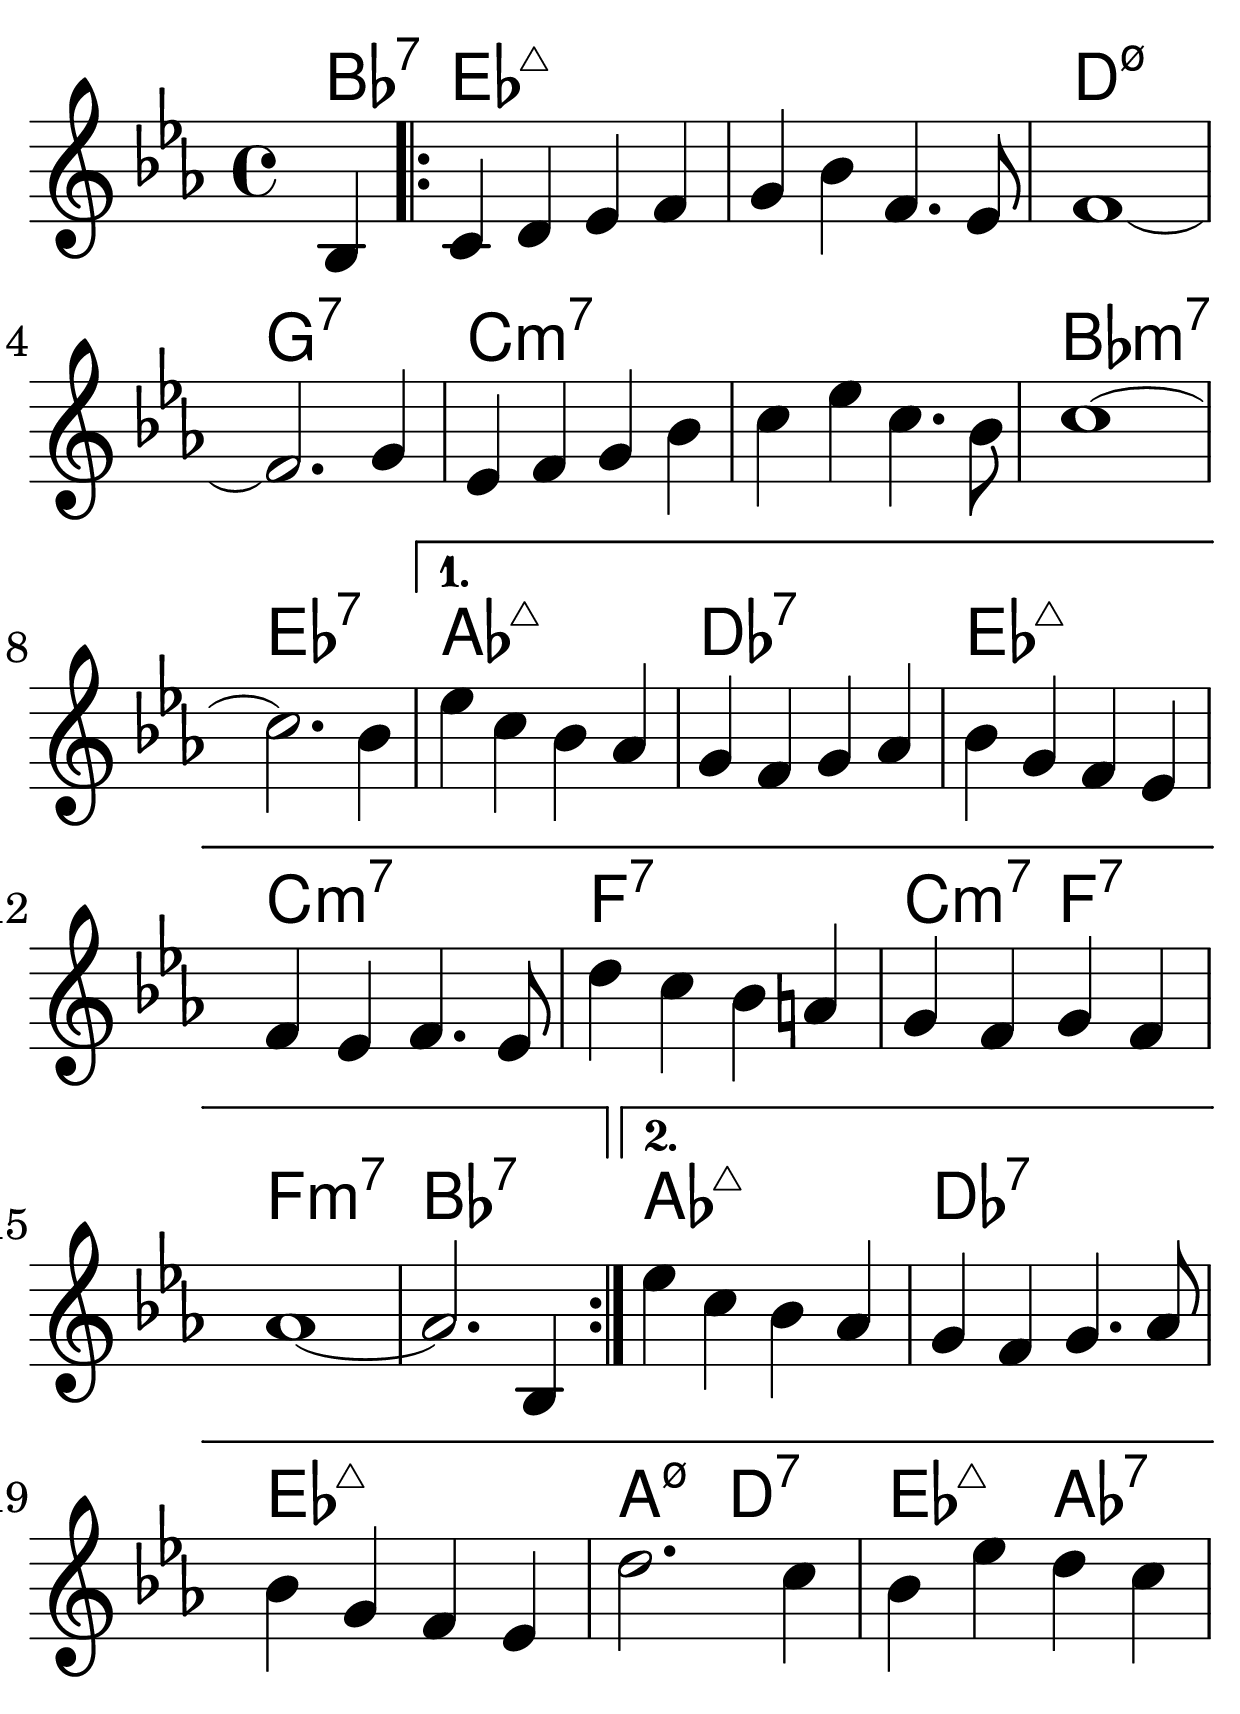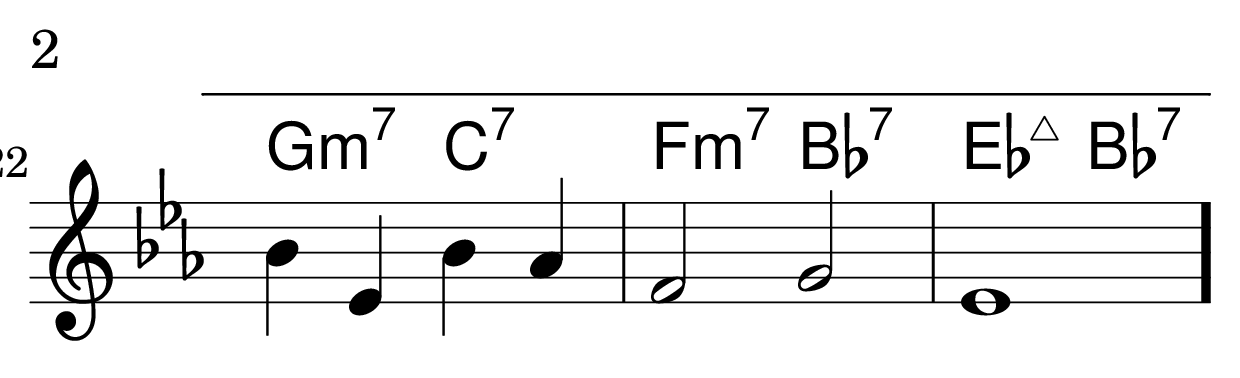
\version "2.24.1"

\include "page.ly"
\include "swing.ly"

\header {
  title = "There Will Never Be Another You"
  composer = "Harry Warren"
}

count_in = \new DrumStaff {
  \time 3/4
  \drummode
  {
    cl4 cl  cl
  }
}

music = \new Staff \with { midiInstrument = "tenor sax" } {
  \time 4/4
  \key c \major
  {
    {
      \relative c''
      {
        % ------+-------|-------+-------|-------+-------|-------+-------|
        \partial 4                                      g4              |
      }
    }
    {
      \relative c''
      \repeat volta 2
      {

        % ------+-------|-------+-------|-------+-------|-------+-------|
        a               b               c               d               |
        e               g               d4.                     c8      |
        d1 ~                                                            |
        d2.                                             e4              |

        % ------+-------|-------+-------|-------+-------|-------+-------|
        c4              d               e               g               |
        a               c               a4.                     g8      |
        a1 ~                                                            |
        a2.                                             g4              |

        \alternative {
          \volta 1 {
            % ------+-------|-------+-------|-------+-------|-------+-------|
            c               a               g               f               |
            e               d               e               f               |
            g               e               d               c               |
            d               c               d4.                     c8      |

            % ------+-------|-------+-------|-------+-------|-------+-------|
            b'4             a               g               fis             |
            e               d               e               d               |
            f1 ~                                                            |
            f2.                                             g,4             |
          }
          \volta 2 {
            % ------+-------|-------+-------|-------+-------|-------+-------|
            c'              a               g               f               |
            e               d               e4.                     f8      |
            g4              e               d               c               |
            b'2.                                            a4              |

            % ------+-------|-------+-------|-------+-------|-------+-------|
            g4              c               b               a               |
            g               c,              g'              f               |
            d2                              e                               |
            c1                                                        \bar "."
          }
        }
      }
    }
  }
}

chord_names = {
  \new ChordNames {
    \chordmode {
      g4:7                    |

      c\breve:7+              |
                              |
      b1:m7.5-                |
      e:7                     |

      a\breve:m7              |
                              |
      g1:m7                   |
      c:7                     |

      f:7+                    |
      bes:7                   |
      c:7+                    |
      a:m7                    |

      d:7                     |
      a2:m7       d:7         |
      d1:m7                   |
      g:7                     |

      f:7+                    |
      bes:7                   |
      c:7+                    |
      fis2:m7.5-  b:7         |

      c2:7+       f:7         |
      e:m7        a:7         |
      d:m7        g:7         |
      c:7+        g:7         |
    }
  }
}

\score {
  \transpose c ees,
  <<
    \chord_names
    \music
  >>

  \layout { }
}

\score {
  \unfoldRepeats
  \applySwing 8 #'(4 3)

  \transpose c ees,
  {
    \count_in
    \music
  }

  \midi {
    \tempo 4 = 190
  }
}
